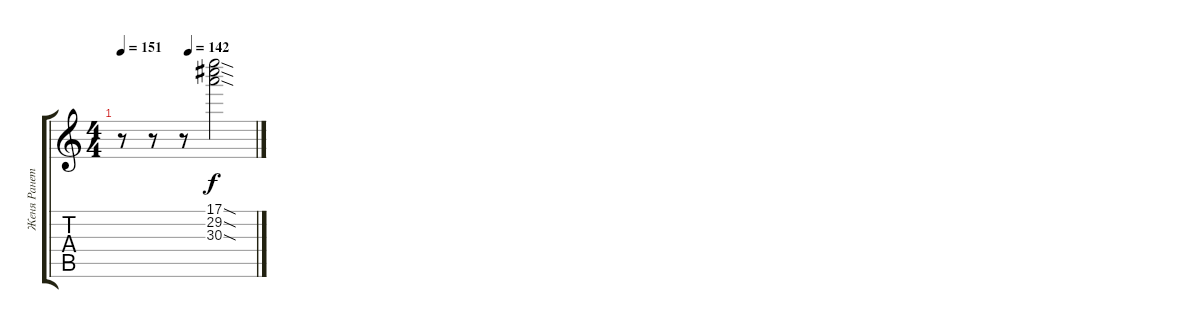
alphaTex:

\track ("Женя Ранетка" "Женя Ранет") {instrument electricguitarmuted}
\staff {score tabs}
\tuning (E4 B3 G3 D3 A2 E2) {hide}
\ts (4 4)
\tempo 151
\tempo (142 0.5)
\clef g2
\ks c
r.8{dy f} r.8 r.8 (17.1{sod} 29.2{sod} 30.3{sod}).2
